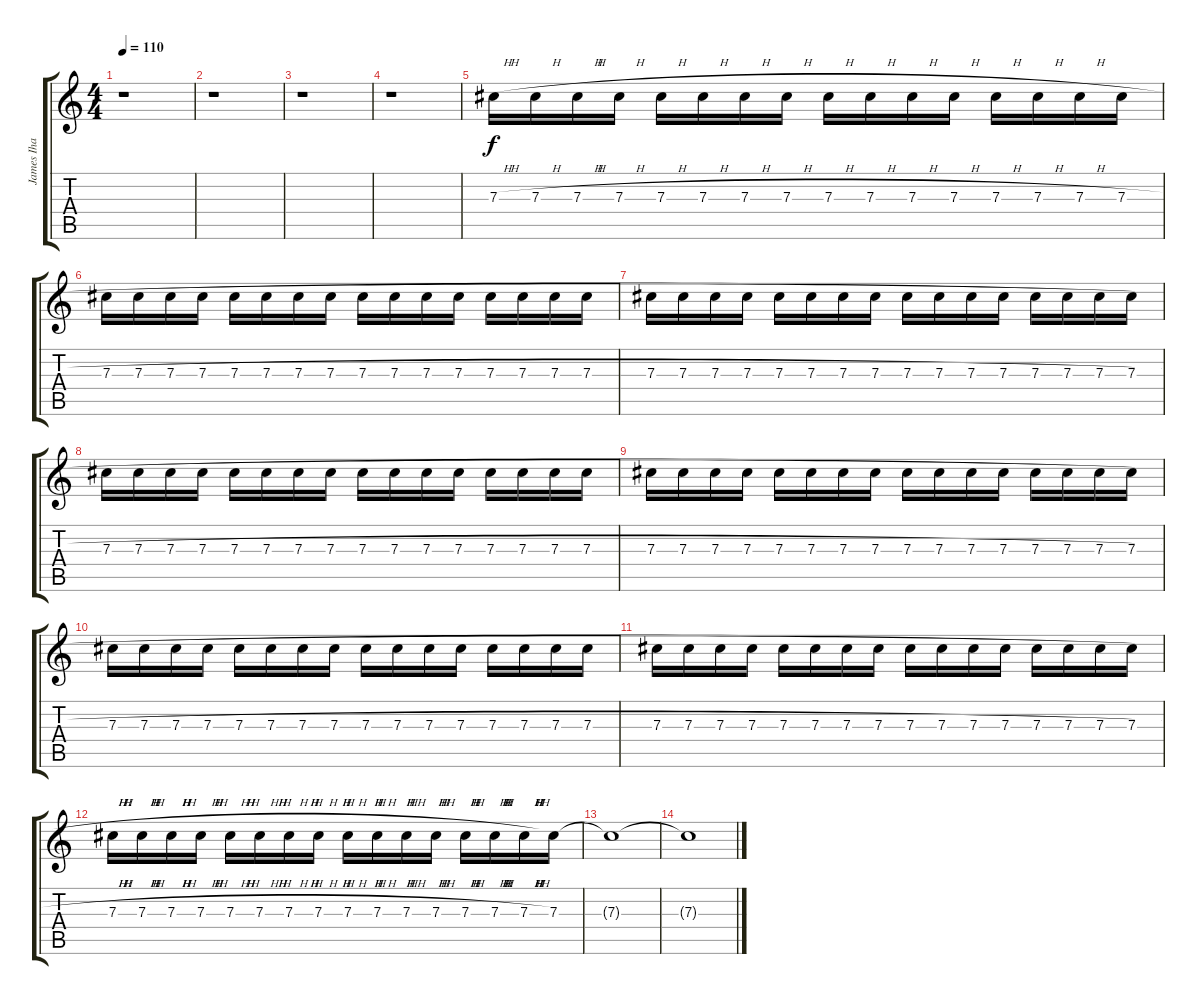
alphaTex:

\track ("James Iha" "James Iha") {instrument distortionguitar}
\staff {score tabs}
\tuning (Eb4 Bb3 Gb3 Db3 Ab2 Db2) {hide}
\ts (4 4)
\tempo 110
\clef g2
\ks c
r.1{dy f} |
r.1 |
r.1 |
r.1 |
7.3{h}.16 7.3{h}.16 7.3{h}.16 7.3{h}.16 7.3{h}.16 7.3{h}.16 7.3{h}.16 7.3{h}.16 7.3{h}.16 7.3{h}.16 7.3{h}.16 7.3{h}.16 7.3{h}.16 7.3{h}.16 7.3{h}.16 7.3{h}.16 |
7.3{h}.16 7.3{h}.16 7.3{h}.16 7.3{h}.16 7.3{h}.16 7.3{h}.16 7.3{h}.16 7.3{h}.16 7.3{h}.16 7.3{h}.16 7.3{h}.16 7.3{h}.16 7.3{h}.16 7.3{h}.16 7.3{h}.16 7.3{h}.16 |
7.3{h}.16 7.3{h}.16 7.3{h}.16 7.3{h}.16 7.3{h}.16 7.3{h}.16 7.3{h}.16 7.3{h}.16 7.3{h}.16 7.3{h}.16 7.3{h}.16 7.3{h}.16 7.3{h}.16 7.3{h}.16 7.3{h}.16 7.3{h}.16 |
7.3{h}.16 7.3{h}.16 7.3{h}.16 7.3{h}.16 7.3{h}.16 7.3{h}.16 7.3{h}.16 7.3{h}.16 7.3{h}.16 7.3{h}.16 7.3{h}.16 7.3{h}.16 7.3{h}.16 7.3{h}.16 7.3{h}.16 7.3{h}.16 |
7.3{h}.16 7.3{h}.16 7.3{h}.16 7.3{h}.16 7.3{h}.16 7.3{h}.16 7.3{h}.16 7.3{h}.16 7.3{h}.16 7.3{h}.16 7.3{h}.16 7.3{h}.16 7.3{h}.16 7.3{h}.16 7.3{h}.16 7.3{h}.16 |
7.3{h}.16 7.3{h}.16 7.3{h}.16 7.3{h}.16 7.3{h}.16 7.3{h}.16 7.3{h}.16 7.3{h}.16 7.3{h}.16 7.3{h}.16 7.3{h}.16 7.3{h}.16 7.3{h}.16 7.3{h}.16 7.3{h}.16 7.3{h}.16 |
7.3{h}.16 7.3{h}.16 7.3{h}.16 7.3{h}.16 7.3{h}.16 7.3{h}.16 7.3{h}.16 7.3{h}.16 7.3{h}.16 7.3{h}.16 7.3{h}.16 7.3{h}.16 7.3{h}.16 7.3{h}.16 7.3{h}.16 7.3{h}.16 |
7.3{h}.16 7.3{h}.16 7.3{h}.16 7.3{h}.16 7.3{h}.16 7.3{h}.16 7.3{h}.16 7.3{h}.16 7.3{h}.16 7.3{h}.16 7.3{h}.16 7.3{h}.16 7.3{h}.16 7.3{h}.16 7.3{h}.16 7.3.16 |
7.3{t}.1 |
7.3{t}.1
